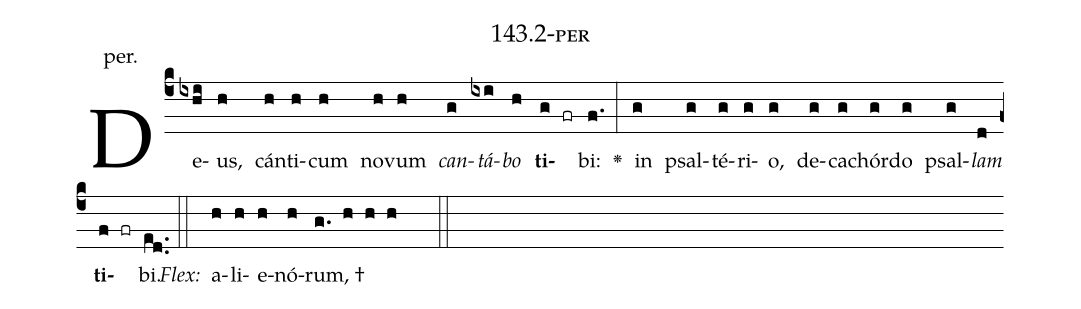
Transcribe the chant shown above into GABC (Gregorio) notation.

name: 143.2-per;
annotation: per.;
%%
(c4)De(ixhi)us,(h) cán(h)ti(h)cum(h) no(h)vum(h) <i>can</i>(g)<i>tá</i>(ixi)<i>bo</i>(h) <b>ti</b>(g fr)bi:(f.) <v>\greheightstar</v>(:) in(g) psal(g)té(g)ri(g)o,(g) de(g)ca(g)chór(g)do(g) psal(g)<i>lam</i>(d) <b>ti</b>(f fr)bi.(ed..) (::)
<i>Flex:</i>()  a(h)li(h)e(h)nó(h)rum, †(g. h h h  ::)

%E(g) u(g) o(g) u(d) a(f) e.(ed..) (::)
